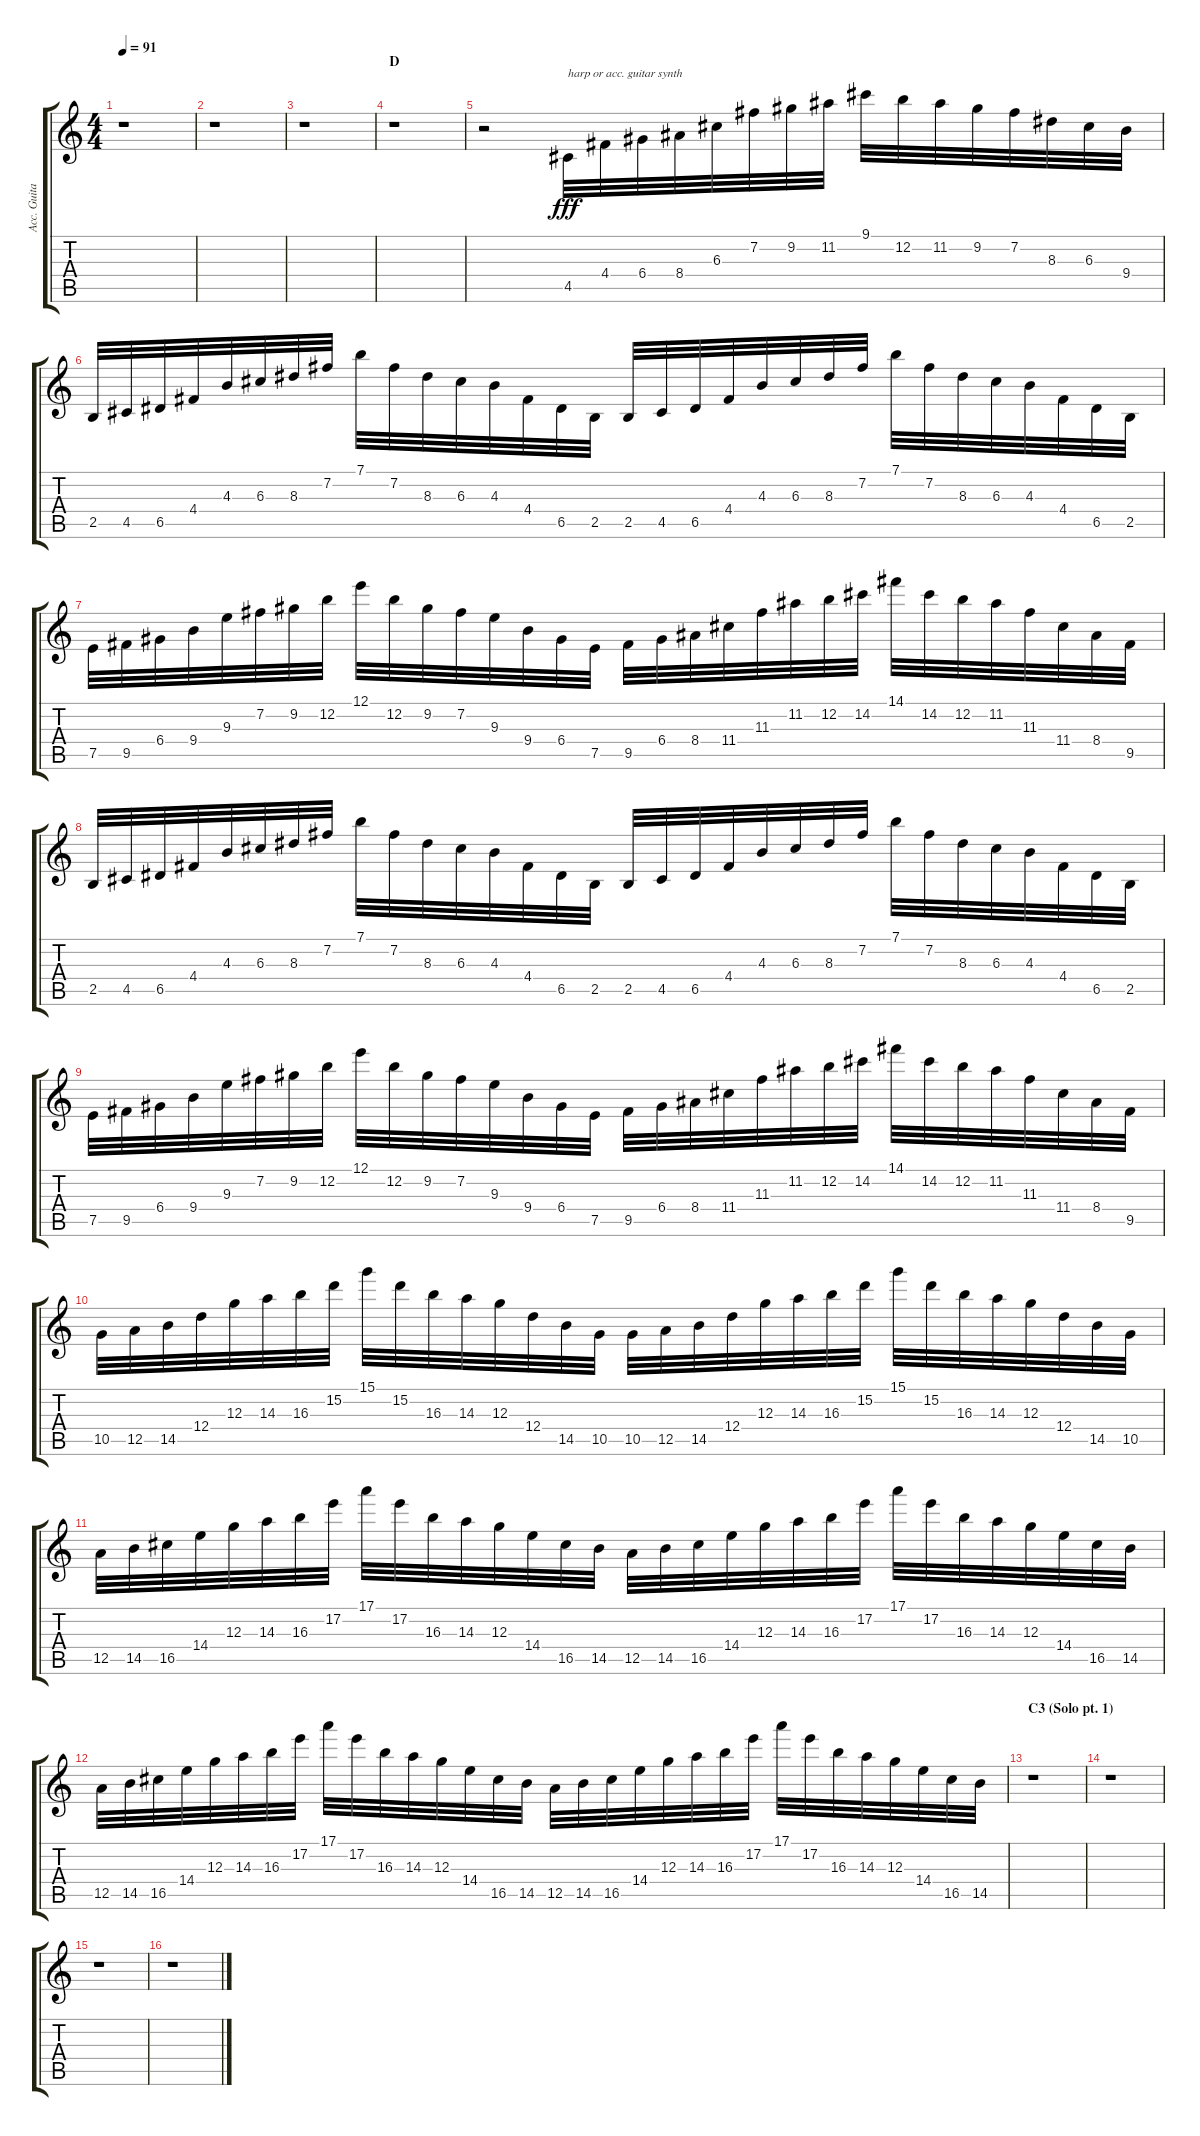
\track ("Acc. Guitar" "Acc. Guita") {instrument acousticguitarsteel}
\staff {score tabs}
\tuning (E4 B3 G3 D3 A2 E2) {hide}
\ts (4 4)
\tempo 91
\clef g2
\ks c
r.1{dy fff} |
r.1 |
r.1 |
\section ("" "D")
r.1 |
r.2 4.5.32{txt "harp or acc. guitar synth"} 4.4.32 6.4.32 8.4.32 6.3.32 7.2.32 9.2.32 11.2.32 9.1.32 12.2.32 11.2.32 9.2.32 7.2.32 8.3.32 6.3.32 9.4.32 |
2.5.32 4.5.32 6.5.32 4.4.32 4.3.32 6.3.32 8.3.32 7.2.32 7.1.32 7.2.32 8.3.32 6.3.32 4.3.32 4.4.32 6.5.32 2.5.32 2.5.32 4.5.32 6.5.32 4.4.32 4.3.32 6.3.32 8.3.32 7.2.32 7.1.32 7.2.32 8.3.32 6.3.32 4.3.32 4.4.32 6.5.32 2.5.32 |
7.5.32 9.5.32 6.4.32 9.4.32 9.3.32 7.2.32 9.2.32 12.2.32 12.1.32 12.2.32 9.2.32 7.2.32 9.3.32 9.4.32 6.4.32 7.5.32 9.5.32 6.4.32 8.4.32 11.4.32 11.3.32 11.2.32 12.2.32 14.2.32 14.1.32 14.2.32 12.2.32 11.2.32 11.3.32 11.4.32 8.4.32 9.5.32 |
2.5.32 4.5.32 6.5.32 4.4.32 4.3.32 6.3.32 8.3.32 7.2.32 7.1.32 7.2.32 8.3.32 6.3.32 4.3.32 4.4.32 6.5.32 2.5.32 2.5.32 4.5.32 6.5.32 4.4.32 4.3.32 6.3.32 8.3.32 7.2.32 7.1.32 7.2.32 8.3.32 6.3.32 4.3.32 4.4.32 6.5.32 2.5.32 |
7.5.32 9.5.32 6.4.32 9.4.32 9.3.32 7.2.32 9.2.32 12.2.32 12.1.32 12.2.32 9.2.32 7.2.32 9.3.32 9.4.32 6.4.32 7.5.32 9.5.32 6.4.32 8.4.32 11.4.32 11.3.32 11.2.32 12.2.32 14.2.32 14.1.32 14.2.32 12.2.32 11.2.32 11.3.32 11.4.32 8.4.32 9.5.32 |
10.5.32 12.5.32 14.5.32 12.4.32 12.3.32 14.3.32 16.3.32 15.2.32 15.1.32 15.2.32 16.3.32 14.3.32 12.3.32 12.4.32 14.5.32 10.5.32 10.5.32 12.5.32 14.5.32 12.4.32 12.3.32 14.3.32 16.3.32 15.2.32 15.1.32 15.2.32 16.3.32 14.3.32 12.3.32 12.4.32 14.5.32 10.5.32 |
12.5.32 14.5.32 16.5.32 14.4.32 12.3.32 14.3.32 16.3.32 17.2.32 17.1.32 17.2.32 16.3.32 14.3.32 12.3.32 14.4.32 16.5.32 14.5.32 12.5.32 14.5.32 16.5.32 14.4.32 12.3.32 14.3.32 16.3.32 17.2.32 17.1.32 17.2.32 16.3.32 14.3.32 12.3.32 14.4.32 16.5.32 14.5.32 |
12.5.32 14.5.32 16.5.32 14.4.32 12.3.32 14.3.32 16.3.32 17.2.32 17.1.32 17.2.32 16.3.32 14.3.32 12.3.32 14.4.32 16.5.32 14.5.32 12.5.32 14.5.32 16.5.32 14.4.32 12.3.32 14.3.32 16.3.32 17.2.32 17.1.32 17.2.32 16.3.32 14.3.32 12.3.32 14.4.32 16.5.32 14.5.32 |
\section ("" "C3 (Solo pt. 1)")
r.1 |
r.1 |
r.1 |
r.1
